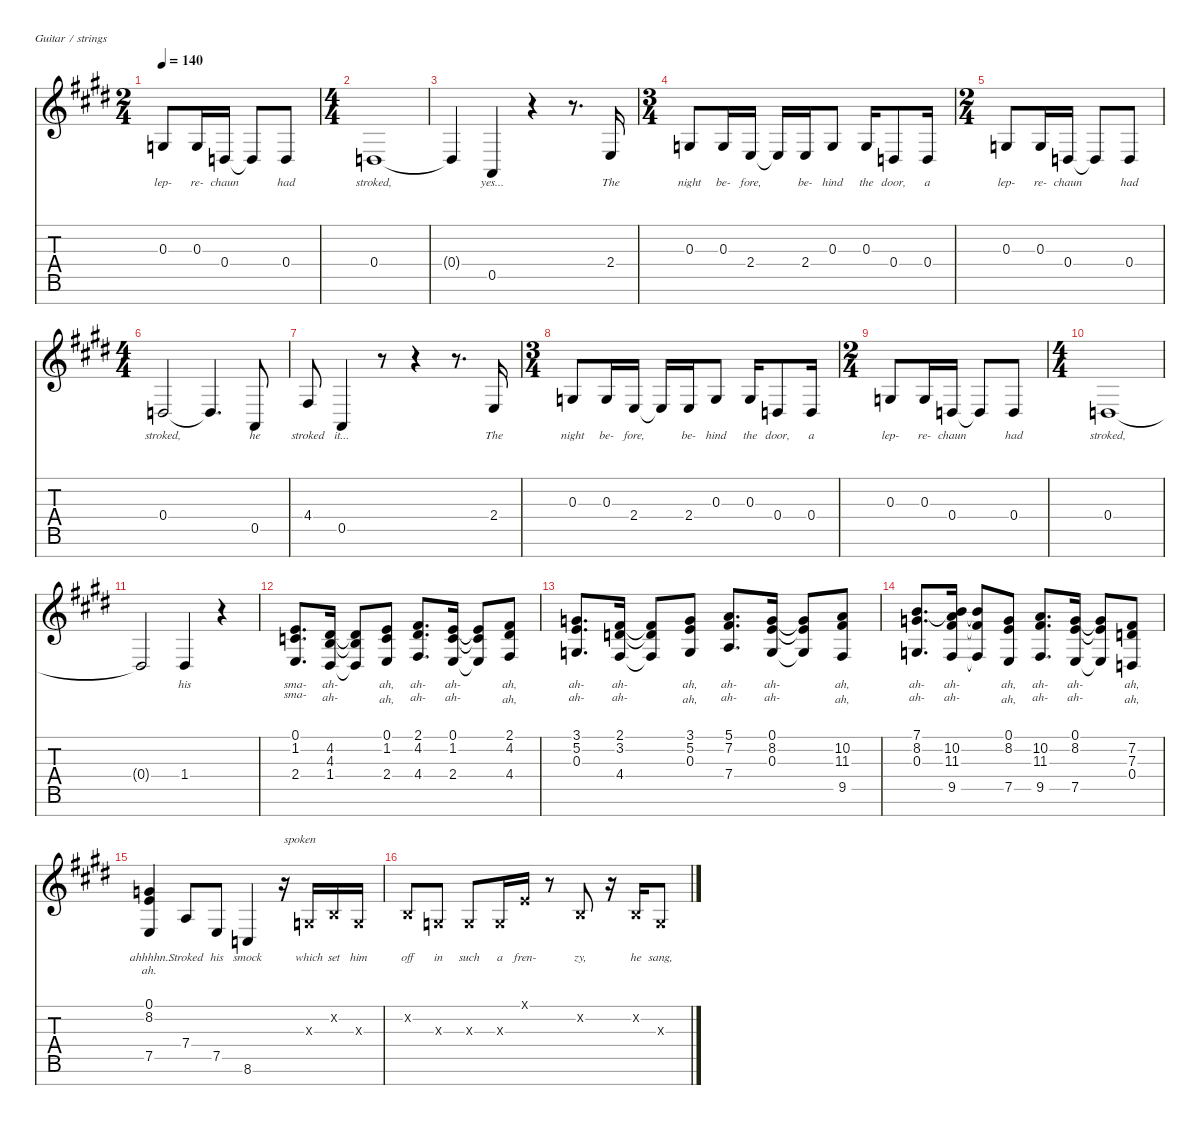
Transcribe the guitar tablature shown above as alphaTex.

\defaultSystemsLayout 4
\hideDynamics
\bracketExtendMode nobrackets
\singleTrackTrackNamePolicy hidden
\multiTrackTrackNamePolicy hidden
\firstSystemTrackNameMode fullname
\firstSystemTrackNameOrientation horizontal
\otherSystemsTrackNameOrientation horizontal
\track ("Vocals" "led.synth.") {instrument lead6voice}
\staff {score tabs}
\tuning (E4 B3 G3 D3 A2 E2 B1)
\ts (2 4)
\tempo 140
\clef g2
\ks e
0.3{acc forcenatural}.8{lyrics (0 "lep-") lyrics (1 " ") lyrics (2 "") lyrics (3 "") lyrics (4 "") dy fff beam Up} 0.3{acc forcenatural}.16{lyrics (0 "re-") lyrics (1 " ") lyrics (2 "") lyrics (3 "") lyrics (4 "") beam Up} 0.4{acc forcenatural}.16{lyrics (0 "chaun") lyrics (1 " ") lyrics (2 "") lyrics (3 "") lyrics (4 "") beam Up} 0.4{t acc forcenatural}.8{dy f beam Up} 0.4{acc forcenatural}.8{lyrics (0 "had") lyrics (1 " ") lyrics (2 "") lyrics (3 "") lyrics (4 "") dy fff beam Up} |
\ts (4 4)
0.4{acc forcenatural}.1{lyrics (0 "stroked,") lyrics (1 " ") lyrics (2 "") lyrics (3 "") lyrics (4 "") beam Up} |
0.4{t acc forcenatural}.4{dy f beam Up} 0.5{acc forcenatural}.4{lyrics (0 "yes...") lyrics (1 " ") lyrics (2 "") lyrics (3 "") lyrics (4 "") dy fff beam Up} r.4{beam Up} r.8{d beam Up} 2.4{acc forcenatural}.16{lyrics (0 "The") lyrics (1 " ") lyrics (2 "") lyrics (3 "") lyrics (4 "") beam Up} |
\ts (3 4)
0.3{acc forcenatural}.8{lyrics (0 "night") lyrics (1 " ") lyrics (2 "") lyrics (3 "") lyrics (4 "") beam Up} 0.3{acc forcenatural}.16{lyrics (0 "be-") lyrics (1 " ") lyrics (2 "") lyrics (3 "") lyrics (4 "") beam Up} 2.4{acc forcenatural}.16{lyrics (0 "fore,") lyrics (1 " ") lyrics (2 "") lyrics (3 "") lyrics (4 "") beam Up} 2.4{t acc forcenatural}.16{dy f beam Up} 2.4{acc forcenatural}.16{lyrics (0 "be-") lyrics (1 " ") lyrics (2 "") lyrics (3 "") lyrics (4 "") dy fff beam Up} 0.3{acc forcenatural}.8{lyrics (0 "hind") lyrics (1 " ") lyrics (2 "") lyrics (3 "") lyrics (4 "") beam Up} 0.3{acc forcenatural}.16{lyrics (0 "the") lyrics (1 " ") lyrics (2 "") lyrics (3 "") lyrics (4 "") beam Up} 0.4{acc forcenatural}.8{lyrics (0 "door,") lyrics (1 " ") lyrics (2 "") lyrics (3 "") lyrics (4 "") beam Up} 0.4{acc forcenatural}.16{lyrics (0 "a") lyrics (1 " ") lyrics (2 "") lyrics (3 "") lyrics (4 "") beam Up} |
\ts (2 4)
0.3{acc forcenatural}.8{lyrics (0 "lep-") lyrics (1 " ") lyrics (2 "") lyrics (3 "") lyrics (4 "") beam Up} 0.3{acc forcenatural}.16{lyrics (0 "re-") lyrics (1 " ") lyrics (2 "") lyrics (3 "") lyrics (4 "") beam Up} 0.4{acc forcenatural}.16{lyrics (0 "chaun") lyrics (1 " ") lyrics (2 "") lyrics (3 "") lyrics (4 "") beam Up} 0.4{t acc forcenatural}.8{dy f beam Up} 0.4{acc forcenatural}.8{lyrics (0 "had") lyrics (1 " ") lyrics (2 "") lyrics (3 "") lyrics (4 "") dy fff beam Up} |
\ts (4 4)
0.4{acc forcenatural}.2{lyrics (0 "stroked,") lyrics (1 " ") lyrics (2 "") lyrics (3 "") lyrics (4 "") beam Up} 0.4{t acc forcenatural}.4{d dy f beam Up} 0.5{acc forcenatural}.8{lyrics (0 "he") lyrics (1 " ") lyrics (2 "") lyrics (3 "") lyrics (4 "") dy fff beam Up} |
4.4{acc #}.8{lyrics (0 "stroked") lyrics (1 " ") lyrics (2 "") lyrics (3 "") lyrics (4 "") beam Up} 0.5{acc forcenatural}.4{lyrics (0 "it...") lyrics (1 " ") lyrics (2 "") lyrics (3 "") lyrics (4 "") beam Up} r.8{beam Up} r.4{beam Up} r.8{d beam Up} 2.4{acc forcenatural}.16{lyrics (0 "The") lyrics (1 " ") lyrics (2 "") lyrics (3 "") lyrics (4 "") beam Up} |
\ts (3 4)
0.3{acc forcenatural}.8{lyrics (0 "night") lyrics (1 " ") lyrics (2 "") lyrics (3 "") lyrics (4 "") beam Up} 0.3{acc forcenatural}.16{lyrics (0 "be-") lyrics (1 " ") lyrics (2 "") lyrics (3 "") lyrics (4 "") beam Up} 2.4{acc forcenatural}.16{lyrics (0 "fore,") lyrics (1 " ") lyrics (2 "") lyrics (3 "") lyrics (4 "") beam Up} 2.4{t acc forcenatural}.16{dy f beam Up} 2.4{acc forcenatural}.16{lyrics (0 "be-") lyrics (1 " ") lyrics (2 "") lyrics (3 "") lyrics (4 "") dy fff beam Up} 0.3{acc forcenatural}.8{lyrics (0 "hind") lyrics (1 " ") lyrics (2 "") lyrics (3 "") lyrics (4 "") beam Up} 0.3{acc forcenatural}.16{lyrics (0 "the") lyrics (1 " ") lyrics (2 "") lyrics (3 "") lyrics (4 "") beam Up} 0.4{acc forcenatural}.8{lyrics (0 "door,") lyrics (1 " ") lyrics (2 "") lyrics (3 "") lyrics (4 "") beam Up} 0.4{acc forcenatural}.16{lyrics (0 "a") lyrics (1 " ") lyrics (2 "") lyrics (3 "") lyrics (4 "") beam Up} |
\ts (2 4)
0.3{acc forcenatural}.8{lyrics (0 "lep-") lyrics (1 " ") lyrics (2 "") lyrics (3 "") lyrics (4 "") beam Up} 0.3{acc forcenatural}.16{lyrics (0 "re-") lyrics (1 " ") lyrics (2 "") lyrics (3 "") lyrics (4 "") beam Up} 0.4{acc forcenatural}.16{lyrics (0 "chaun") lyrics (1 " ") lyrics (2 "") lyrics (3 "") lyrics (4 "") beam Up} 0.4{t acc forcenatural}.8{dy f beam Up} 0.4{acc forcenatural}.8{lyrics (0 "had") lyrics (1 " ") lyrics (2 "") lyrics (3 "") lyrics (4 "") dy fff beam Up} |
\ts (4 4)
0.4{acc forcenatural}.1{lyrics (0 "stroked,") lyrics (1 " ") lyrics (2 "") lyrics (3 "") lyrics (4 "") beam Up} |
0.4{t acc forcenatural}.2{dy f beam Up} 1.4{acc #}.4{lyrics (0 "his") lyrics (1 "") lyrics (2 "") lyrics (3 "") lyrics (4 "") dy fff beam Up} r.4{beam Up} |
(0.1{acc forcenatural} 1.2{acc forcenatural} 2.4{acc forcenatural}).8{d lyrics (0 "sma-") lyrics (1 "sma-") lyrics (2 "") lyrics (3 "") lyrics (4 "") beam Up} (4.2{acc #} 4.3{acc forcenatural} 1.4{acc #}).16{lyrics (0 "ah-") lyrics (1 "ah-") lyrics (2 "") lyrics (3 "") lyrics (4 "") beam Up} (4.2{t acc #} 4.3{t acc forcenatural} 1.4{t acc #}).8{dy f beam Up} (0.1{acc forcenatural} 1.2{acc forcenatural} 2.4{acc forcenatural}).8{lyrics (0 "ah,") lyrics (1 "ah,") lyrics (2 "") lyrics (3 "") lyrics (4 "") dy fff beam Up} (2.1{acc #} 4.2{acc #} 4.4{acc #}).8{d lyrics (0 "ah-") lyrics (1 "ah-") lyrics (2 "") lyrics (3 "") lyrics (4 "") beam Up} (0.1{acc forcenatural} 1.2{acc forcenatural} 2.4{acc forcenatural}).16{lyrics (0 "ah-") lyrics (1 "ah-") lyrics (2 "") lyrics (3 "") lyrics (4 "") beam Up} (0.1{t acc forcenatural} 1.2{t acc forcenatural} 2.4{t acc forcenatural}).8{dy f beam Up} (2.1{acc #} 4.2{acc #} 4.4{acc #}).8{lyrics (0 "ah,") lyrics (1 "ah,") lyrics (2 "") lyrics (3 "") lyrics (4 "") dy fff beam Up} |
(3.1{acc forcenatural} 5.2{acc forcenatural} 0.3{acc forcenatural}).8{d lyrics (0 "ah-") lyrics (1 "ah-") lyrics (2 "") lyrics (3 "") lyrics (4 "") beam Up} (2.1{acc #} 3.2{acc forcenatural} 4.4{acc #}).16{lyrics (0 "ah-") lyrics (1 "ah-") lyrics (2 "") lyrics (3 "") lyrics (4 "") beam Up} (2.1{t acc #} 3.2{t acc forcenatural} 4.4{t acc #}).8{dy f beam Up} (3.1{acc forcenatural} 5.2{acc forcenatural} 0.3{acc forcenatural}).8{lyrics (0 "ah,") lyrics (1 "ah,") lyrics (2 "") lyrics (3 "") lyrics (4 "") dy fff beam Up} (5.1{acc forcenatural} 7.2{acc #} 7.4{acc forcenatural}).8{d lyrics (0 "ah-") lyrics (1 "ah-") lyrics (2 "") lyrics (3 "") lyrics (4 "") beam Up} (0.1{acc forcenatural} 8.2{acc forcenatural} 0.3{acc forcenatural}).16{lyrics (0 "ah-") lyrics (1 "ah-") lyrics (2 "") lyrics (3 "") lyrics (4 "") beam Up} (0.1{t acc forcenatural} 8.2{t acc forcenatural} 0.3{t acc forcenatural}).8{dy f beam Up} (10.2{acc forcenatural} 11.3{acc #} 9.5{acc #}).8{lyrics (0 "ah,") lyrics (1 "ah,") lyrics (2 "") lyrics (3 "") lyrics (4 "") dy fff beam Up} |
(7.1{acc forcenatural} 8.2{acc forcenatural} 0.3{acc forcenatural}).8{d lyrics (0 "ah-") lyrics (1 "ah-") lyrics (2 "") lyrics (3 "") lyrics (4 "") beam Up} (10.2{acc forcenatural} 11.3{acc #} 9.5{acc #} 7.1{t acc forcenatural}).16{lyrics (0 "ah-") lyrics (1 "ah-") lyrics (2 "") lyrics (3 "") lyrics (4 "") beam Up} (7.1{t acc forcenatural} 11.3{t acc #} 9.5{t acc #}).8{dy f beam Up} (0.1{acc forcenatural} 8.2{acc forcenatural} 7.5{acc forcenatural}).8{lyrics (0 "ah,") lyrics (1 "ah,") lyrics (2 "") lyrics (3 "") lyrics (4 "") dy fff beam Up} (10.2{acc forcenatural} 11.3{acc #} 9.5{acc #}).8{d lyrics (0 "ah-") lyrics (1 "ah-") lyrics (2 "") lyrics (3 "") lyrics (4 "") beam Up} (0.1{acc forcenatural} 8.2{acc forcenatural} 7.5{acc forcenatural}).16{lyrics (0 "ah-") lyrics (1 "ah-") lyrics (2 "") lyrics (3 "") lyrics (4 "") beam Up} (0.1{t acc forcenatural} 8.2{t acc forcenatural} 7.5{t acc forcenatural}).8{dy f beam Up} (7.2{acc #} 7.3{acc forcenatural} 0.4{acc forcenatural}).8{lyrics (0 "ah,") lyrics (1 "ah,") lyrics (2 "") lyrics (3 "") lyrics (4 "") dy fff beam Up} |
(0.1{acc forcenatural} 8.2{acc forcenatural} 7.5{acc forcenatural}).4{lyrics (0 "ahhhhn.") lyrics (1 "ah.") lyrics (2 "") lyrics (3 "") lyrics (4 "") beam Up} 7.4{acc forcenatural}.8{lyrics (0 "Stroked") lyrics (1 " ") lyrics (2 "") lyrics (3 "") lyrics (4 "") beam Up} 7.5{acc forcenatural}.8{lyrics (0 "his") lyrics (1 " ") lyrics (2 "") lyrics (3 "") lyrics (4 "") beam Up} 8.6{acc forcenatural}.4{lyrics (0 "smock") lyrics (1 " ") lyrics (2 "") lyrics (3 "") lyrics (4 "") beam Up} r.16{txt "spoken" beam Up} 0.3{x acc forcenatural}.16{lyrics (0 "which") lyrics (1 " ") lyrics (2 "") lyrics (3 "") lyrics (4 "") dy f beam Up} 0.2{x acc forcenatural}.16{lyrics (0 "set") lyrics (1 " ") lyrics (2 "") lyrics (3 "") lyrics (4 "") beam Up} 0.3{x acc forcenatural}.16{lyrics (0 "him") lyrics (1 " ") lyrics (2 "") lyrics (3 "") lyrics (4 "") beam Up} |
0.2{x acc forcenatural}.8{lyrics (0 "off") lyrics (1 " ") lyrics (2 "") lyrics (3 "") lyrics (4 "") beam Up} 0.3{x acc forcenatural}.8{lyrics (0 "in") lyrics (1 " ") lyrics (2 "") lyrics (3 "") lyrics (4 "") beam Up} 0.3{x acc forcenatural}.8{lyrics (0 "such") lyrics (1 " ") lyrics (2 "") lyrics (3 "") lyrics (4 "") beam Up} 0.3{x acc forcenatural}.16{lyrics (0 "a") lyrics (1 " ") lyrics (2 "") lyrics (3 "") lyrics (4 "") beam Up} 0.1{x acc forcenatural}.16{lyrics (0 "fren-") lyrics (1 " ") lyrics (2 "") lyrics (3 "") lyrics (4 "") beam Up} r.8{beam Up} 0.2{x acc forcenatural}.8{lyrics (0 "zy,") lyrics (1 " ") lyrics (2 "") lyrics (3 "") lyrics (4 "") beam Up} r.16{beam Up} 0.2{x acc forcenatural}.16{lyrics (0 "he") lyrics (1 " ") lyrics (2 "") lyrics (3 "") lyrics (4 "") beam Up} 0.3{x acc forcenatural}.8{lyrics (0 "sang,") lyrics (1 " ") lyrics (2 "") lyrics (3 "") lyrics (4 "") beam Up}
